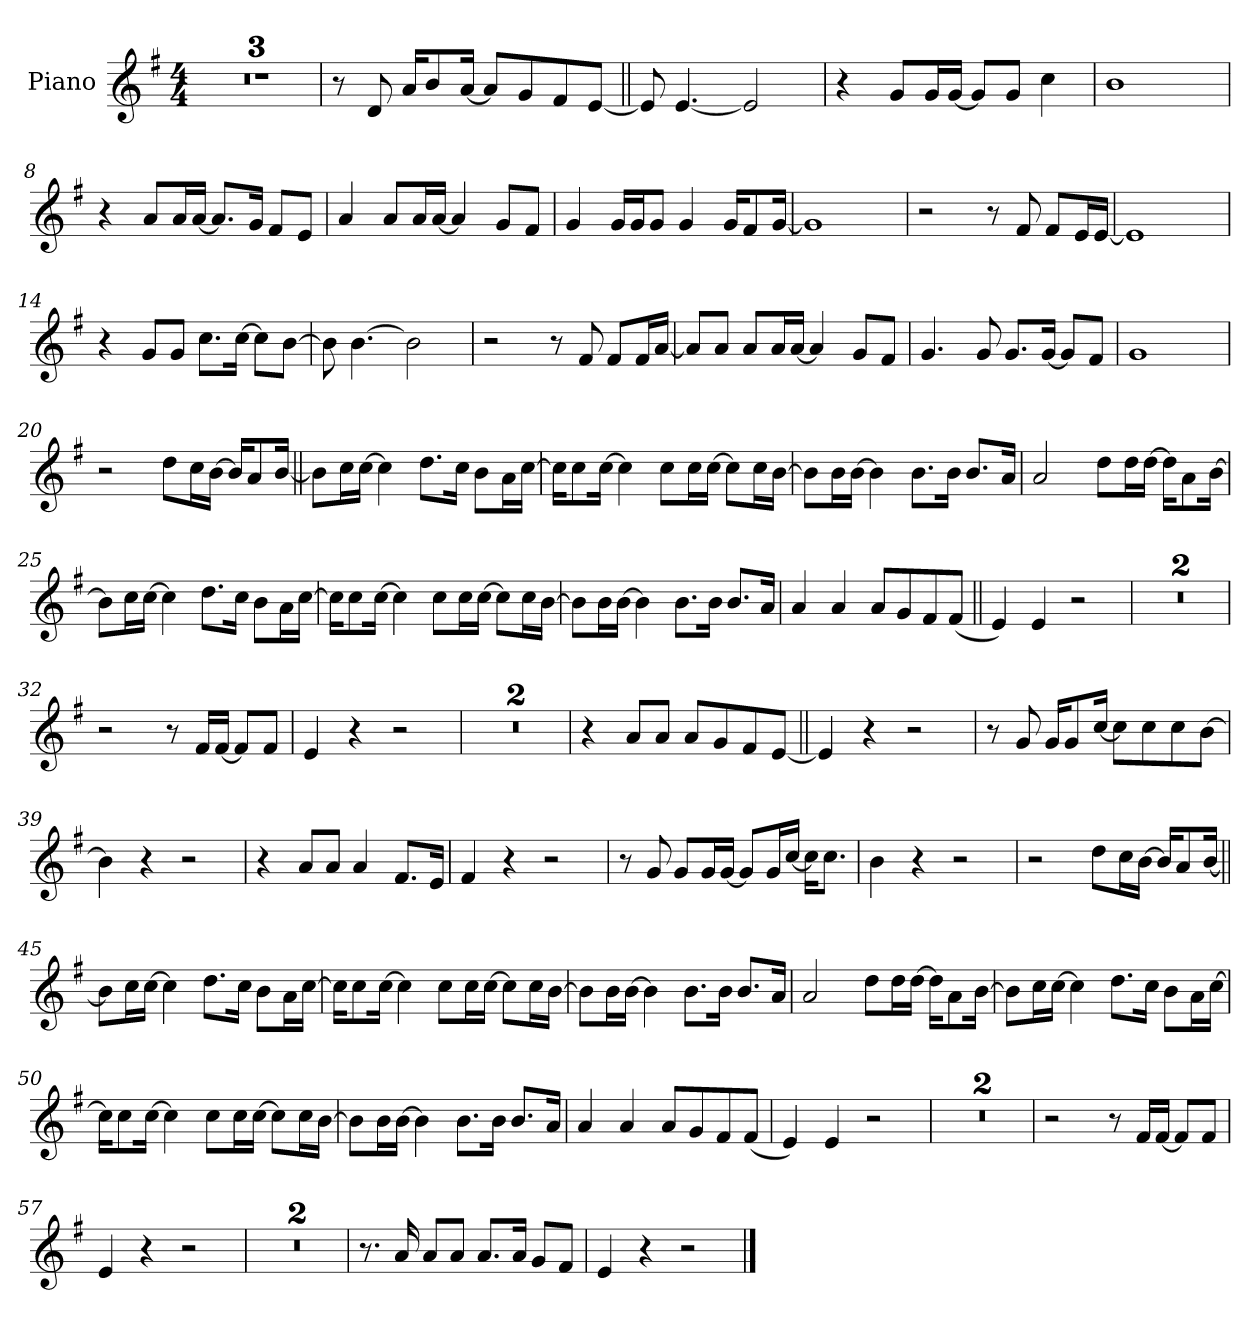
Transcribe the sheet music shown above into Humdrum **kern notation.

**kern
*part1
*staff1
*I"Piano
*I'Pno.
*clefG2
*k[f#]
*M4/4
*MM100
=1
1r
=2
1r
=3
1r
=4
8r
8d
16aKL
8b
[16aJk
8aL]
8g
8f#
[8eJ
=5||
8e]
[4.e
2e]
=6
4r
8gL
16gL
[16gJJ
8gL]
8gJ
4cc
=7
1b
=8
4r
8aL
16aL
[16aJJ
8.aL]
16gJk
8f#L
8eJ
=9
4a
8aL
16aL
[16aJJ
4a]
8gL
8f#J
=10
4g
16gLL
16gJ
8gJ
4g
16gKL
8f#
[16gJk
=11
1g]
=12
2r
8r
8f#
8f#L
16eL
[16eJJ
=13
1e]
=14
4r
8gL
8gJ
8.ccL
[16ccJk
8ccL]
[8bJ
=15
8b]
[4.b
2b]
=16
2r
8r
8f#
8f#L
16f#L
[16aJJ
=17
8aL]
8aJ
8aL
16aL
[16aJJ
4a]
8gL
8f#J
=18
4.g
8g
8.gL
[16gJk
8gL]
8f#J
=19
1g
=20
2r
8ddL
16ccL
[16bJJ
16bKL]
8a
[16bJk
=21||
8bL]
16ccL
[16ccJJ
4cc]
8.ddL
16ccJk
8bL
16aL
[16ccJJ
=22
16ccKL]
8cc
[16ccJk
4cc]
8ccL
16ccL
[16ccJJ
8ccL]
16ccL
[16bJJ
=23
8bL]
16bL
[16bJJ
4b]
8.bL
16bJk
8.bL
16aJk
=24
2a
8ddL
16ddL
[16ddJJ
16ddKL]
8a
[16bJk
=25
8bL]
16ccL
[16ccJJ
4cc]
8.ddL
16ccJk
8bL
16aL
[16ccJJ
=26
16ccKL]
8cc
[16ccJk
4cc]
8ccL
16ccL
[16ccJJ
8ccL]
16ccL
[16bJJ
=27
8bL]
16bL
[16bJJ
4b]
8.bL
16bJk
8.bL
16aJk
=28
4a
4a
8aL
8g
8f#
(8f#J
=29||
4e)
4e
2r
=30
1r
=31
1r
=32
2r
8r
16f#LL
[16f#JJ
8f#L]
8f#J
=33
4e
4r
2r
=34
1r
=35
1r
=36
4r
8aL
8aJ
8aL
8g
8f#
[8eJ
=37||
4e]
4r
2r
=38
8r
8g
16gKL
8g
[16ccJk
8ccL]
8cc
8cc
[8bJ
=39
4b]
4r
2r
=40
4r
8aL
8aJ
4a
8.f#L
16eJk
=41
4f#
4r
2r
=42
8r
8g
8gL
16gL
[16gJJ
8gL]
16gL
[16ccJJ
16ccKL]
8.ccJ
=43
4b
4r
2r
=44
2r
8ddL
16ccL
[16bJJ
16bKL]
8a
[16bJk
=45||
8bL]
16ccL
[16ccJJ
4cc]
8.ddL
16ccJk
8bL
16aL
[16ccJJ
=46
16ccKL]
8cc
[16ccJk
4cc]
8ccL
16ccL
[16ccJJ
8ccL]
16ccL
[16bJJ
=47
8bL]
16bL
[16bJJ
4b]
8.bL
16bJk
8.bL
16aJk
=48
2a
8ddL
16ddL
[16ddJJ
16ddKL]
8a
[16bJk
=49
8bL]
16ccL
[16ccJJ
4cc]
8.ddL
16ccJk
8bL
16aL
[16ccJJ
=50
16ccKL]
8cc
[16ccJk
4cc]
8ccL
16ccL
[16ccJJ
8ccL]
16ccL
[16bJJ
=51
8bL]
16bL
[16bJJ
4b]
8.bL
16bJk
8.bL
16aJk
=52
4a
4a
8aL
8g
8f#
(8f#J
=53
4e)
4e
2r
=54
1r
=55
1r
=56
2r
8r
16f#LL
[16f#JJ
8f#L]
8f#J
=57
4e
4r
2r
=58
1r
=59
1r
=60
8.r
16a
8aL
8aJ
8.aL
16aJk
8gL
8f#J
=61
4e
4r
2r
==
*-
